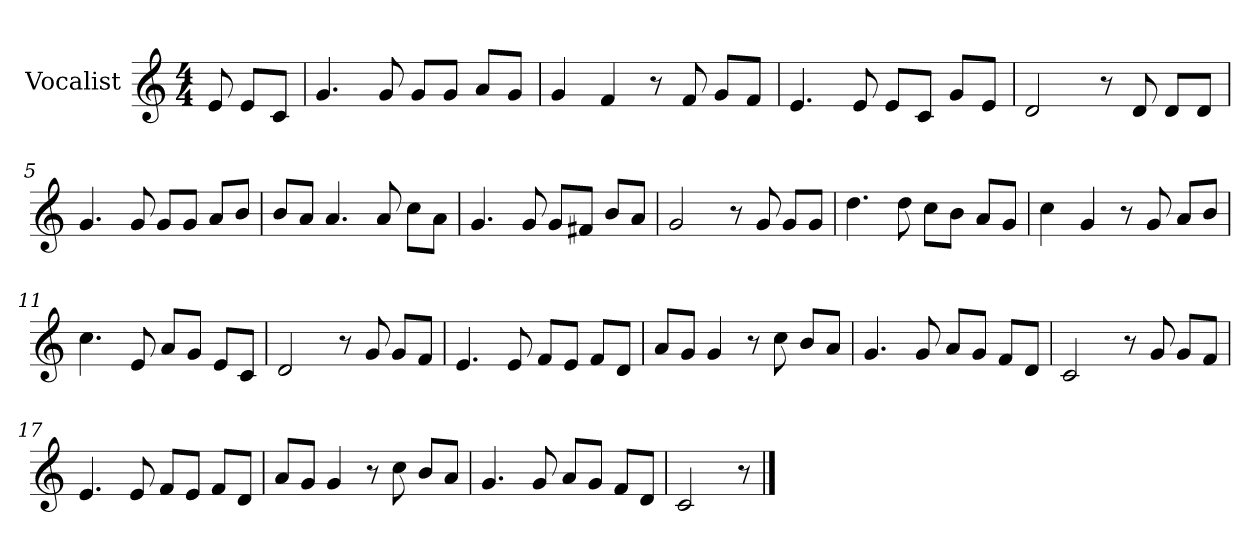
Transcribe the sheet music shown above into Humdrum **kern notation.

**kern
*part1
*staff1
*I"Vocalist
*k[]
*C:
*M4/4
=
8e
8eL
8cJ
=1
4.g
8g
8gL
8gJ
8aL
8gJ
=2
4g
4f
8r
8f
8gL
8fJ
=3
4.e
8e
8eL
8cJ
8gL
8eJ
=4
2d
8r
8d
8dL
8dJ
=5
4.g
8g
8gL
8gJ
8aL
8bJ
=6
8bL
8aJ
4.a
8a
8ccL
8aJ
=7
4.g
8g
8gL
8f#XJ
8bL
8aJ
=8
2g
8r
8g
8gL
8gJ
=9
4.dd
8dd
8ccL
8bJ
8aL
8gJ
=10
4cc
4g
8r
8g
8aL
8bJ
=11
4.cc
8e
8aL
8gJ
8eL
8cJ
=12
2d
8r
8g
8gL
8fJ
=13
4.e
8e
8fL
8eJ
8fL
8dJ
=14
8aL
8gJ
4g
8r
8cc
8bL
8aJ
=15
4.g
8g
8aL
8gJ
8fL
8dJ
=16
2c
8r
8g
8gL
8fJ
=17
4.e
8e
8fL
8eJ
8fL
8dJ
=18
8aL
8gJ
4g
8r
8cc
8bL
8aJ
=19
4.g
8g
8aL
8gJ
8fL
8dJ
=20
2c
8r
==
*-
